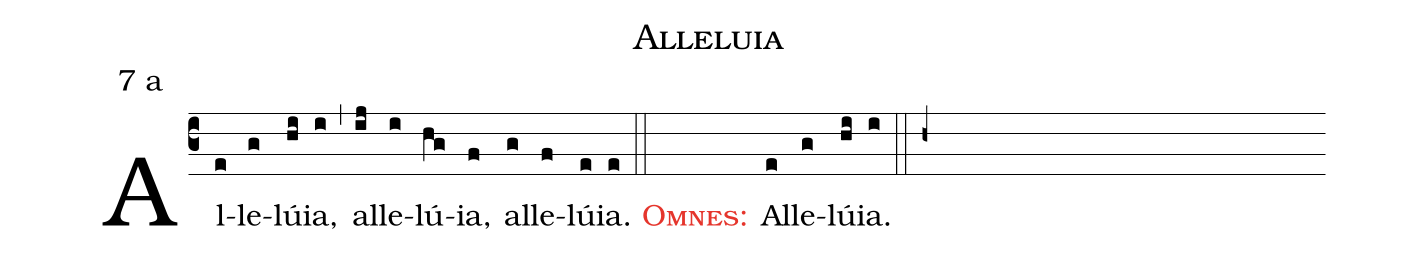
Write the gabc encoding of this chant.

name: Alleluia;
mode: 7;
mode-differentia: a;
%%
(c3)

Al(e)le(g)lú(hi)ia,(i) (,) al(ij)le(i)lú(hg)ia,(f) al(g)le(f)lú(e)ia.(e)

(::)

<nlba><c><sc>Omnes</sc>:</c>() Al</nlba>(e)le(g)lú(hi)ia.(i)

(::)

(h+)
